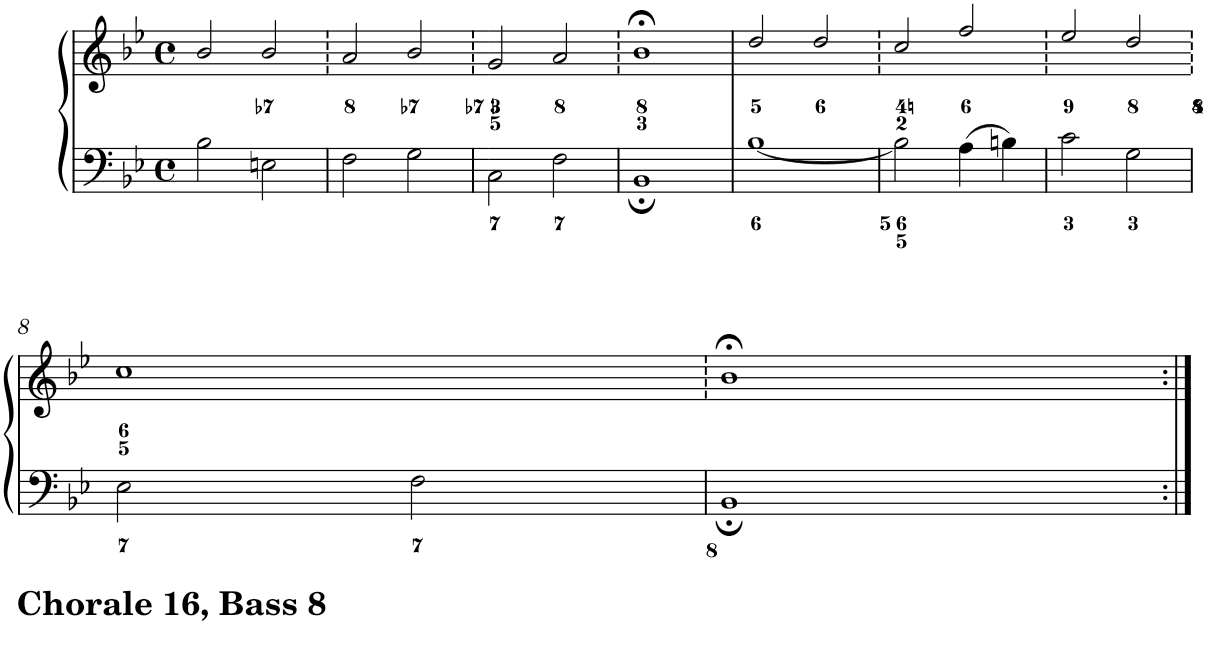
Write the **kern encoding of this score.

**kern	**kern
*part1	*part1
*staff2	*staff1
*I"Piano	*
*I'Pno.	*
*clefF4	*clefG2
*k[b-e-]	*k[b-e-]
*B-:	*B-:
*M4/4	*M4/4
*met(c)	*met(c)
=1	=1
2B-\	2b-/
2En\	2b-/
=2	=2
2F\	2a/
2G\	2b-/
=3	=3
2C\	2g/
2F\	2a/
=4	=4
1BB-;	1b-;<
=5	=5
[<1B-	2dd/
.	2dd/
=6	=6
2B-\]	2cc/
4A\	2ff/
4Bn\	.
=7	=7
2c\	2ee-/
2G\	2dd/
!!LO:LB:g=z
=8	=8
2E-\	1cc
2F\	.
=9	=9
1BB-;	1b-;<
=:|!	=:|!
*-	*-
